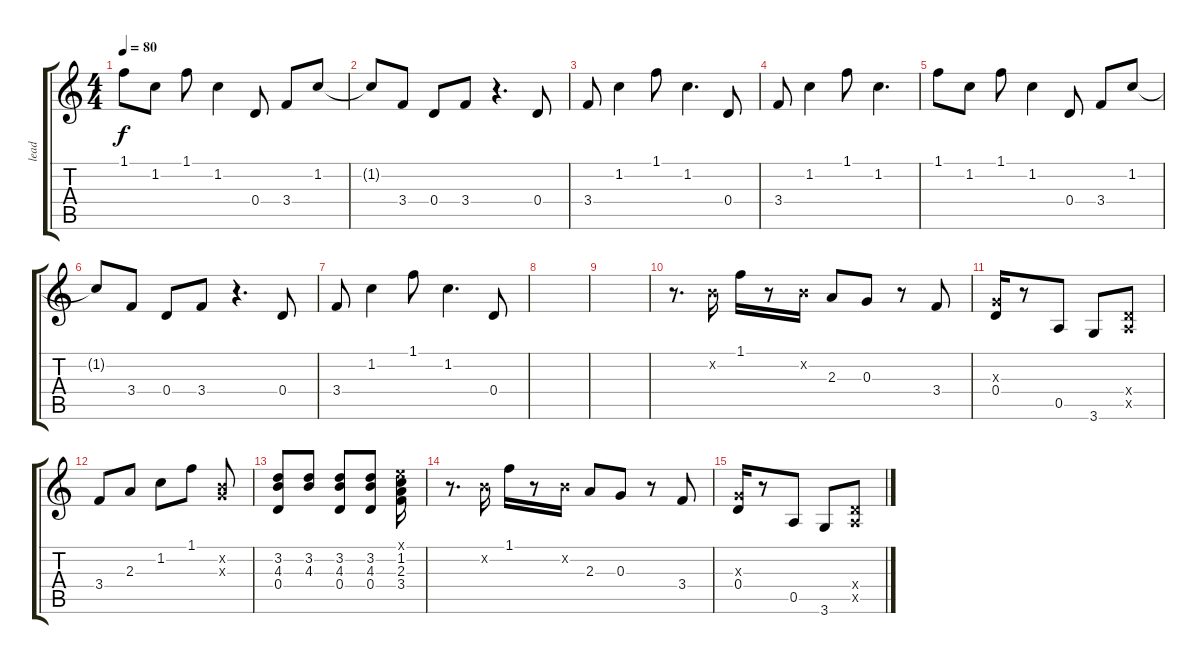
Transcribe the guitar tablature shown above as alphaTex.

\track ("lead" "lead") {instrument overdrivenguitar}
\staff {score tabs}
\tuning (E4 B3 G3 D3 A2 E2) {hide}
\ts (4 4)
\tempo 80
\clef g2
\ks c
1.1.8{dy f} 1.2.8 1.1.8 1.2.4 0.4.8 3.4.8 1.2.8 |
1.2{t}.8 3.4.8 0.4.8 3.4.8 r.4{d} 0.4.8 |
3.4.8 1.2.4 1.1.8 1.2.4{d} 0.4.8 |
3.4.8 1.2.4 1.1.8 1.2.4{d} |
1.1.8 1.2.8 1.1.8 1.2.4 0.4.8 3.4.8 1.2.8 |
1.2{t}.8 3.4.8 0.4.8 3.4.8 r.4{d} 0.4.8 |
3.4.8 1.2.4 1.1.8 1.2.4{d} 0.4.8 |
|
|
r.8{d} 0.2{x}.16 1.1.16 r.8 0.2{x}.16 2.3.8 0.3.8 r.8 3.4.8 |
(0.3{x} 0.4).16 r.8 0.5.8 3.6.8 (0.4{x} 0.5{x}).8 |
3.4.8 2.3.8 1.2.8 1.1.8 (0.2{x} 0.3{x}).8 |
(3.2 4.3 0.4).8 (3.2 4.3).8 (3.2 4.3 0.4).8 (3.2 4.3 0.4).8 (0.1{x} 1.2 2.3 3.4).16 |
r.8{d} 0.2{x}.16 1.1.16 r.8 0.2{x}.16 2.3.8 0.3.8 r.8 3.4.8 |
(0.3{x} 0.4).16 r.8 0.5.8 3.6.8 (0.4{x} 0.5{x}).8
